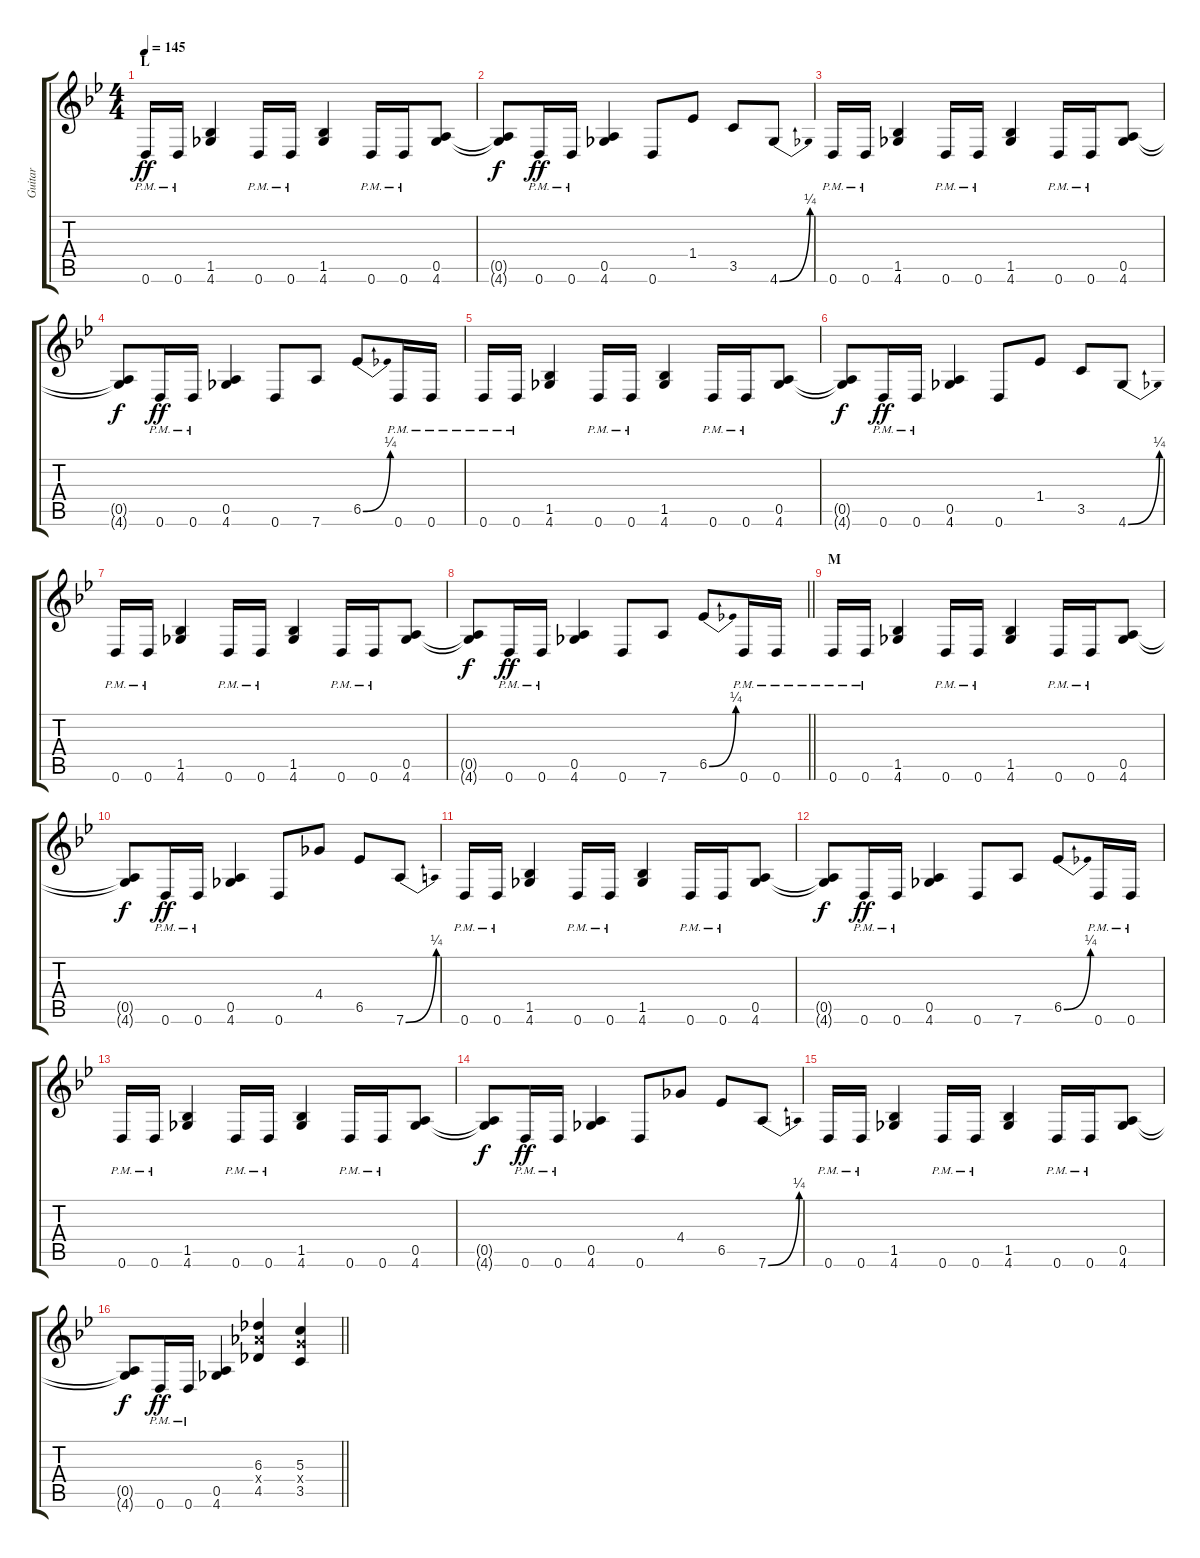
\track ("Guitar" "Guitar") {instrument distortionguitar}
\staff {score tabs}
\tuning (E4 B3 G3 D3 A2 D2) {hide}
\ts (4 4)
\section ("" "L")
\tempo 145
\clef g2
\ks gminor
0.6{pm}.16{dy ff} 0.6{pm}.16 (1.5 4.6).4 0.6{pm}.16 0.6{pm}.16 (1.5 4.6).4 0.6{pm}.16 0.6{pm}.16 (0.5 4.6).8 |
(0.5{t} 4.6{t}).8{dy f} 0.6{pm}.16{dy ff} 0.6{pm}.16 (0.5 4.6).4 0.6.8 1.4.8 3.5.8 4.6{be (bend 0 0 60 1)}.8 |
0.6{pm}.16 0.6{pm}.16 (1.5 4.6).4 0.6{pm}.16 0.6{pm}.16 (1.5 4.6).4 0.6{pm}.16 0.6{pm}.16 (0.5 4.6).8 |
(0.5{t} 4.6{t}).8{dy f} 0.6{pm}.16{dy ff} 0.6{pm}.16 (0.5 4.6).4 0.6.8 7.6.8 6.5{be (bend 0 0 60 1)}.8 0.6{pm}.16 0.6{pm}.16 |
0.6{pm}.16 0.6{pm}.16 (1.5 4.6).4 0.6{pm}.16 0.6{pm}.16 (1.5 4.6).4 0.6{pm}.16 0.6{pm}.16 (0.5 4.6).8 |
(0.5{t} 4.6{t}).8{dy f} 0.6{pm}.16{dy ff} 0.6{pm}.16 (0.5 4.6).4 0.6.8 1.4.8 3.5.8 4.6{be (bend 0 0 60 1)}.8 |
0.6{pm}.16 0.6{pm}.16 (1.5 4.6).4 0.6{pm}.16 0.6{pm}.16 (1.5 4.6).4 0.6{pm}.16 0.6{pm}.16 (0.5 4.6).8 |
\barLineRight lightlight
(0.5{t} 4.6{t}).8{dy f} 0.6{pm}.16{dy ff} 0.6{pm}.16 (0.5 4.6).4 0.6.8 7.6.8 6.5{be (bend 0 0 60 1)}.8 0.6{pm}.16 0.6{pm}.16 |
\section ("" "M")
0.6{pm}.16 0.6{pm}.16 (1.5 4.6).4 0.6{pm}.16 0.6{pm}.16 (1.5 4.6).4 0.6{pm}.16 0.6{pm}.16 (0.5 4.6).8 |
(0.5{t} 4.6{t}).8{dy f} 0.6{pm}.16{dy ff} 0.6{pm}.16 (0.5 4.6).4 0.6.8 4.4.8 6.5.8 7.6{be (bend 0 0 60 1)}.8 |
0.6{pm}.16 0.6{pm}.16 (1.5 4.6).4 0.6{pm}.16 0.6{pm}.16 (1.5 4.6).4 0.6{pm}.16 0.6{pm}.16 (0.5 4.6).8 |
(0.5{t} 4.6{t}).8{dy f} 0.6{pm}.16{dy ff} 0.6{pm}.16 (0.5 4.6).4 0.6.8 7.6.8 6.5{be (bend 0 0 60 1)}.8 0.6{pm}.16 0.6{pm}.16 |
0.6{pm}.16 0.6{pm}.16 (1.5 4.6).4 0.6{pm}.16 0.6{pm}.16 (1.5 4.6).4 0.6{pm}.16 0.6{pm}.16 (0.5 4.6).8 |
(0.5{t} 4.6{t}).8{dy f} 0.6{pm}.16{dy ff} 0.6{pm}.16 (0.5 4.6).4 0.6.8 4.4.8 6.5.8 7.6{be (bend 0 0 60 1)}.8 |
0.6{pm}.16 0.6{pm}.16 (1.5 4.6).4 0.6{pm}.16 0.6{pm}.16 (1.5 4.6).4 0.6{pm}.16 0.6{pm}.16 (0.5 4.6).8 |
\barLineRight lightlight
(0.5{t} 4.6{t}).8{dy f} 0.6{pm}.16{dy ff} 0.6{pm}.16 (0.5 4.6).4 (6.3 6.4{x} 4.5).4 (5.3 5.4{x} 3.5).4
